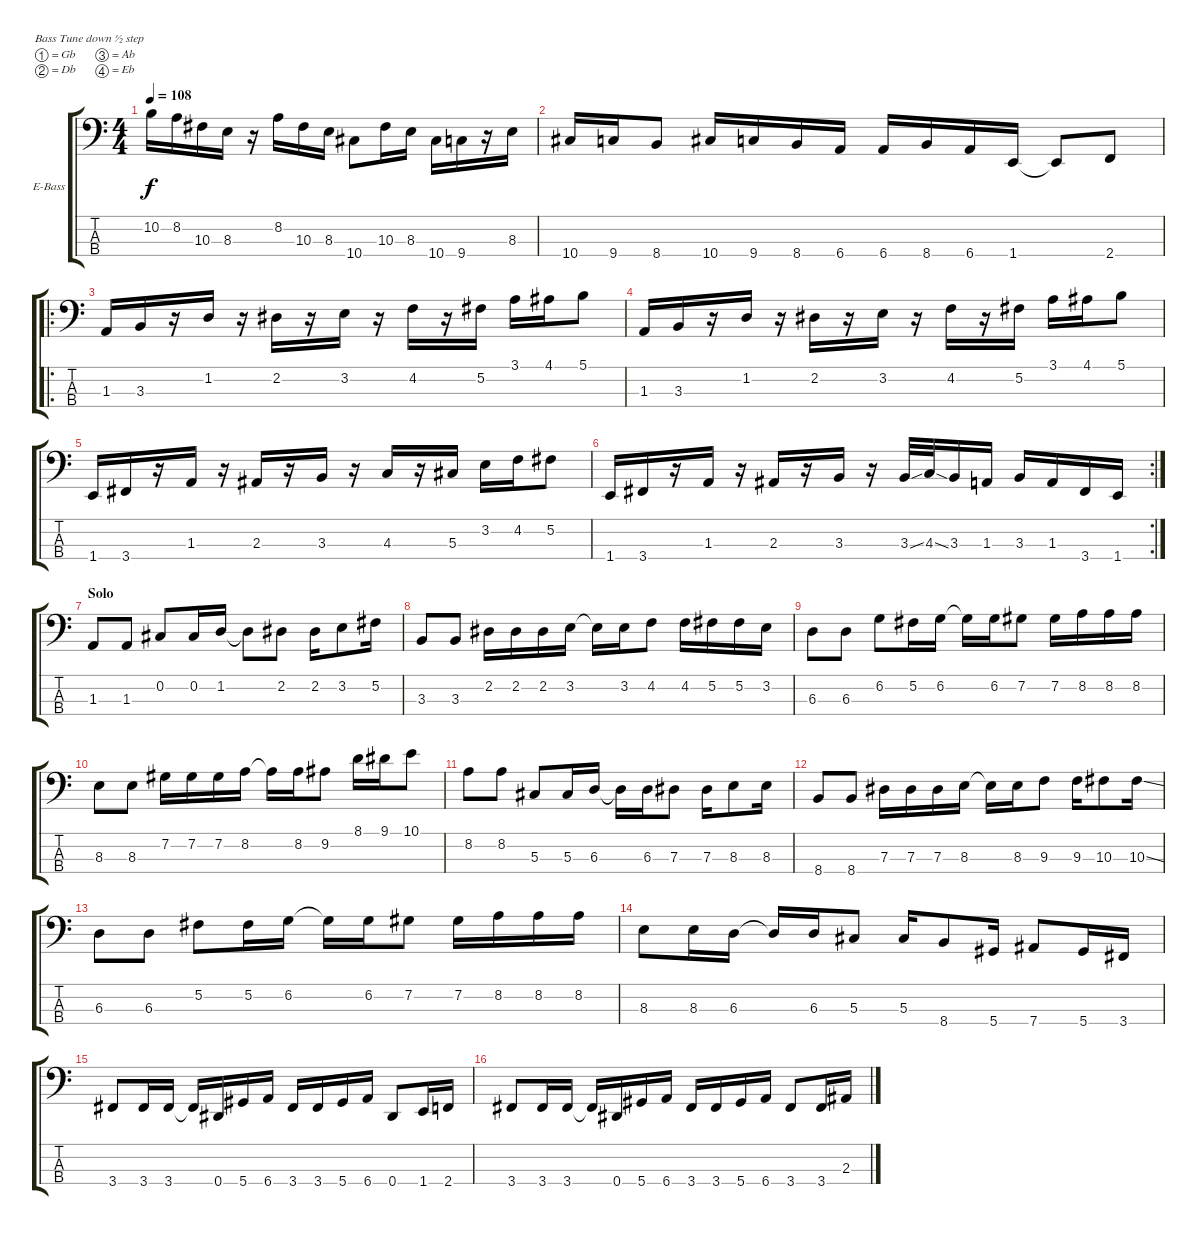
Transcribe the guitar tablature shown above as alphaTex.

\bracketExtendMode groupsimilarinstruments
\firstSystemTrackNameOrientation horizontal
\otherSystemsTrackNameOrientation horizontal
\track ("Bass - Pat" "E-Bass") {instrument electricbasspick}
\staff {score tabs}
\tuning (Gb2 Db2 Ab1 Eb1)
\ts (4 4)
\tempo 108
\clef f4
\ks c
10.2.16{dy f} 8.2.16 10.3.16 8.3.16 r.16 8.2.16 10.3.16 8.3.16 10.4.8 10.3.16 8.3.16 10.4.16 9.4.16 r.16 8.3.16 |
10.4.16 9.4.16 8.4.8 10.4.16 9.4.16 8.4.16 6.4.16 6.4.16 8.4.16 6.4.16 1.4.16 1.4{t}.8 2.4.8 |
\ro
1.3.16 3.3.16 r.16 1.2.16 r.16 2.2.16 r.16 3.2.16 r.16 4.2.16 r.16 5.2.16 3.1.16 4.1.16 5.1.8 |
1.3.16 3.3.16 r.16 1.2.16 r.16 2.2.16 r.16 3.2.16 r.16 4.2.16 r.16 5.2.16 3.1.16 4.1.16 5.1.8 |
1.4.16 3.4.16 r.16 1.3.16 r.16 2.3.16 r.16 3.3.16 r.16 4.3.16 r.16 5.3.16 3.2.16 4.2.16 5.2.8 |
\rc 2
1.4.16 3.4.16 r.16 1.3.16 r.16 2.3.16 r.16 3.3.16 r.16 3.3{ss}.32 4.3{ss}.32 3.3.16 1.3.16 3.3.16 1.3.16 3.4.16 1.4.16 |
\section ("" "Solo")
1.3.8 1.3.8 0.2.8 0.2.16 1.2.16 1.2{t}.8 2.2.8 2.2.16 3.2.8 5.2.16 |
3.3.8 3.3.8 2.2.16 2.2.16 2.2.16 3.2.16 3.2{t}.16 3.2.16 4.2.8 4.2.16 5.2.16 5.2.16 3.2.16 |
6.3.8 6.3.8 6.2.8 5.2.16 6.2.16 6.2{t}.16 6.2.16 7.2.8 7.2.16 8.2.16 8.2.16 8.2.16 |
8.3.8 8.3.8 7.2.16 7.2.16 7.2.16 8.2.16 8.2{t}.16 8.2.16 9.2.8 8.1.16 9.1.16 10.1.8 |
8.2.8 8.2.8 5.3.8 5.3.16 6.3.16 6.3{t}.16 6.3.16 7.3.8 7.3.16 8.3.8 8.3.16 |
8.4.8 8.4.8 7.3.16 7.3.16 7.3.16 8.3.16 8.3{t}.16 8.3.16 9.3.8 9.3.16 10.3.8 10.3{ss}.16 |
6.3.8 6.3.8 5.2.8 5.2.16 6.2.16 6.2{t}.16 6.2.16 7.2.8 7.2.16 8.2.16 8.2.16 8.2.16 |
8.3.8 8.3.16 6.3.16 6.3{t}.16 6.3.16 5.3.8 5.3.16 8.4.8 5.4.16 7.4.8 5.4.16 3.4.16 |
3.4.8 3.4.16 3.4.16 3.4{t}.16 0.4.16 5.4.16 6.4.16 3.4.16 3.4.16 5.4.16 6.4.16 0.4.8 1.4.16 2.4.16 |
3.4.8 3.4.16 3.4.16 3.4{t}.16 0.4.16 5.4.16 6.4.16 3.4.16 3.4.16 5.4.16 6.4.16 3.4.8 3.4.16 2.3.16
